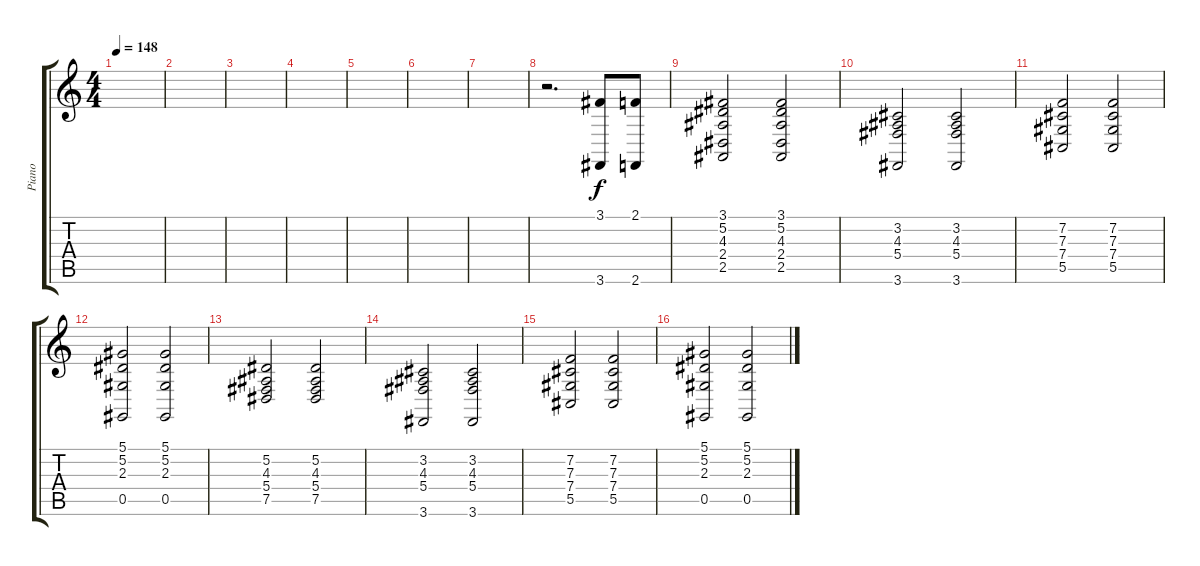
\track ("Piano" "Piano") {instrument acousticgrandpiano}
\staff {score tabs}
\tuning (Eb4 Bb3 Gb3 Db3 Ab2 Eb2) {hide}
\ts (4 4)
\tempo 148
\clef g2
\ks c
|
|
|
|
|
|
|
r.2{d} (3.1 3.6).8 (2.1 2.6).8 |
(3.1 5.2 4.3 2.4 2.5).2 (3.1 5.2 4.3 2.4 2.5).2 |
(3.2 4.3 5.4 3.6).2 (3.2 4.3 5.4 3.6).2 |
(7.2 7.3 7.4 5.5).2 (7.2 7.3 7.4 5.5).2 |
(5.1 5.2 2.3 0.5).2 (5.1 5.2 2.3 0.5).2 |
(5.2 4.3 5.4 7.5).2 (5.2 4.3 5.4 7.5).2 |
(3.2 4.3 5.4 3.6).2 (3.2 4.3 5.4 3.6).2 |
(7.2 7.3 7.4 5.5).2 (7.2 7.3 7.4 5.5).2 |
(5.1 5.2 2.3 0.5).2 (5.1 5.2 2.3 0.5).2
